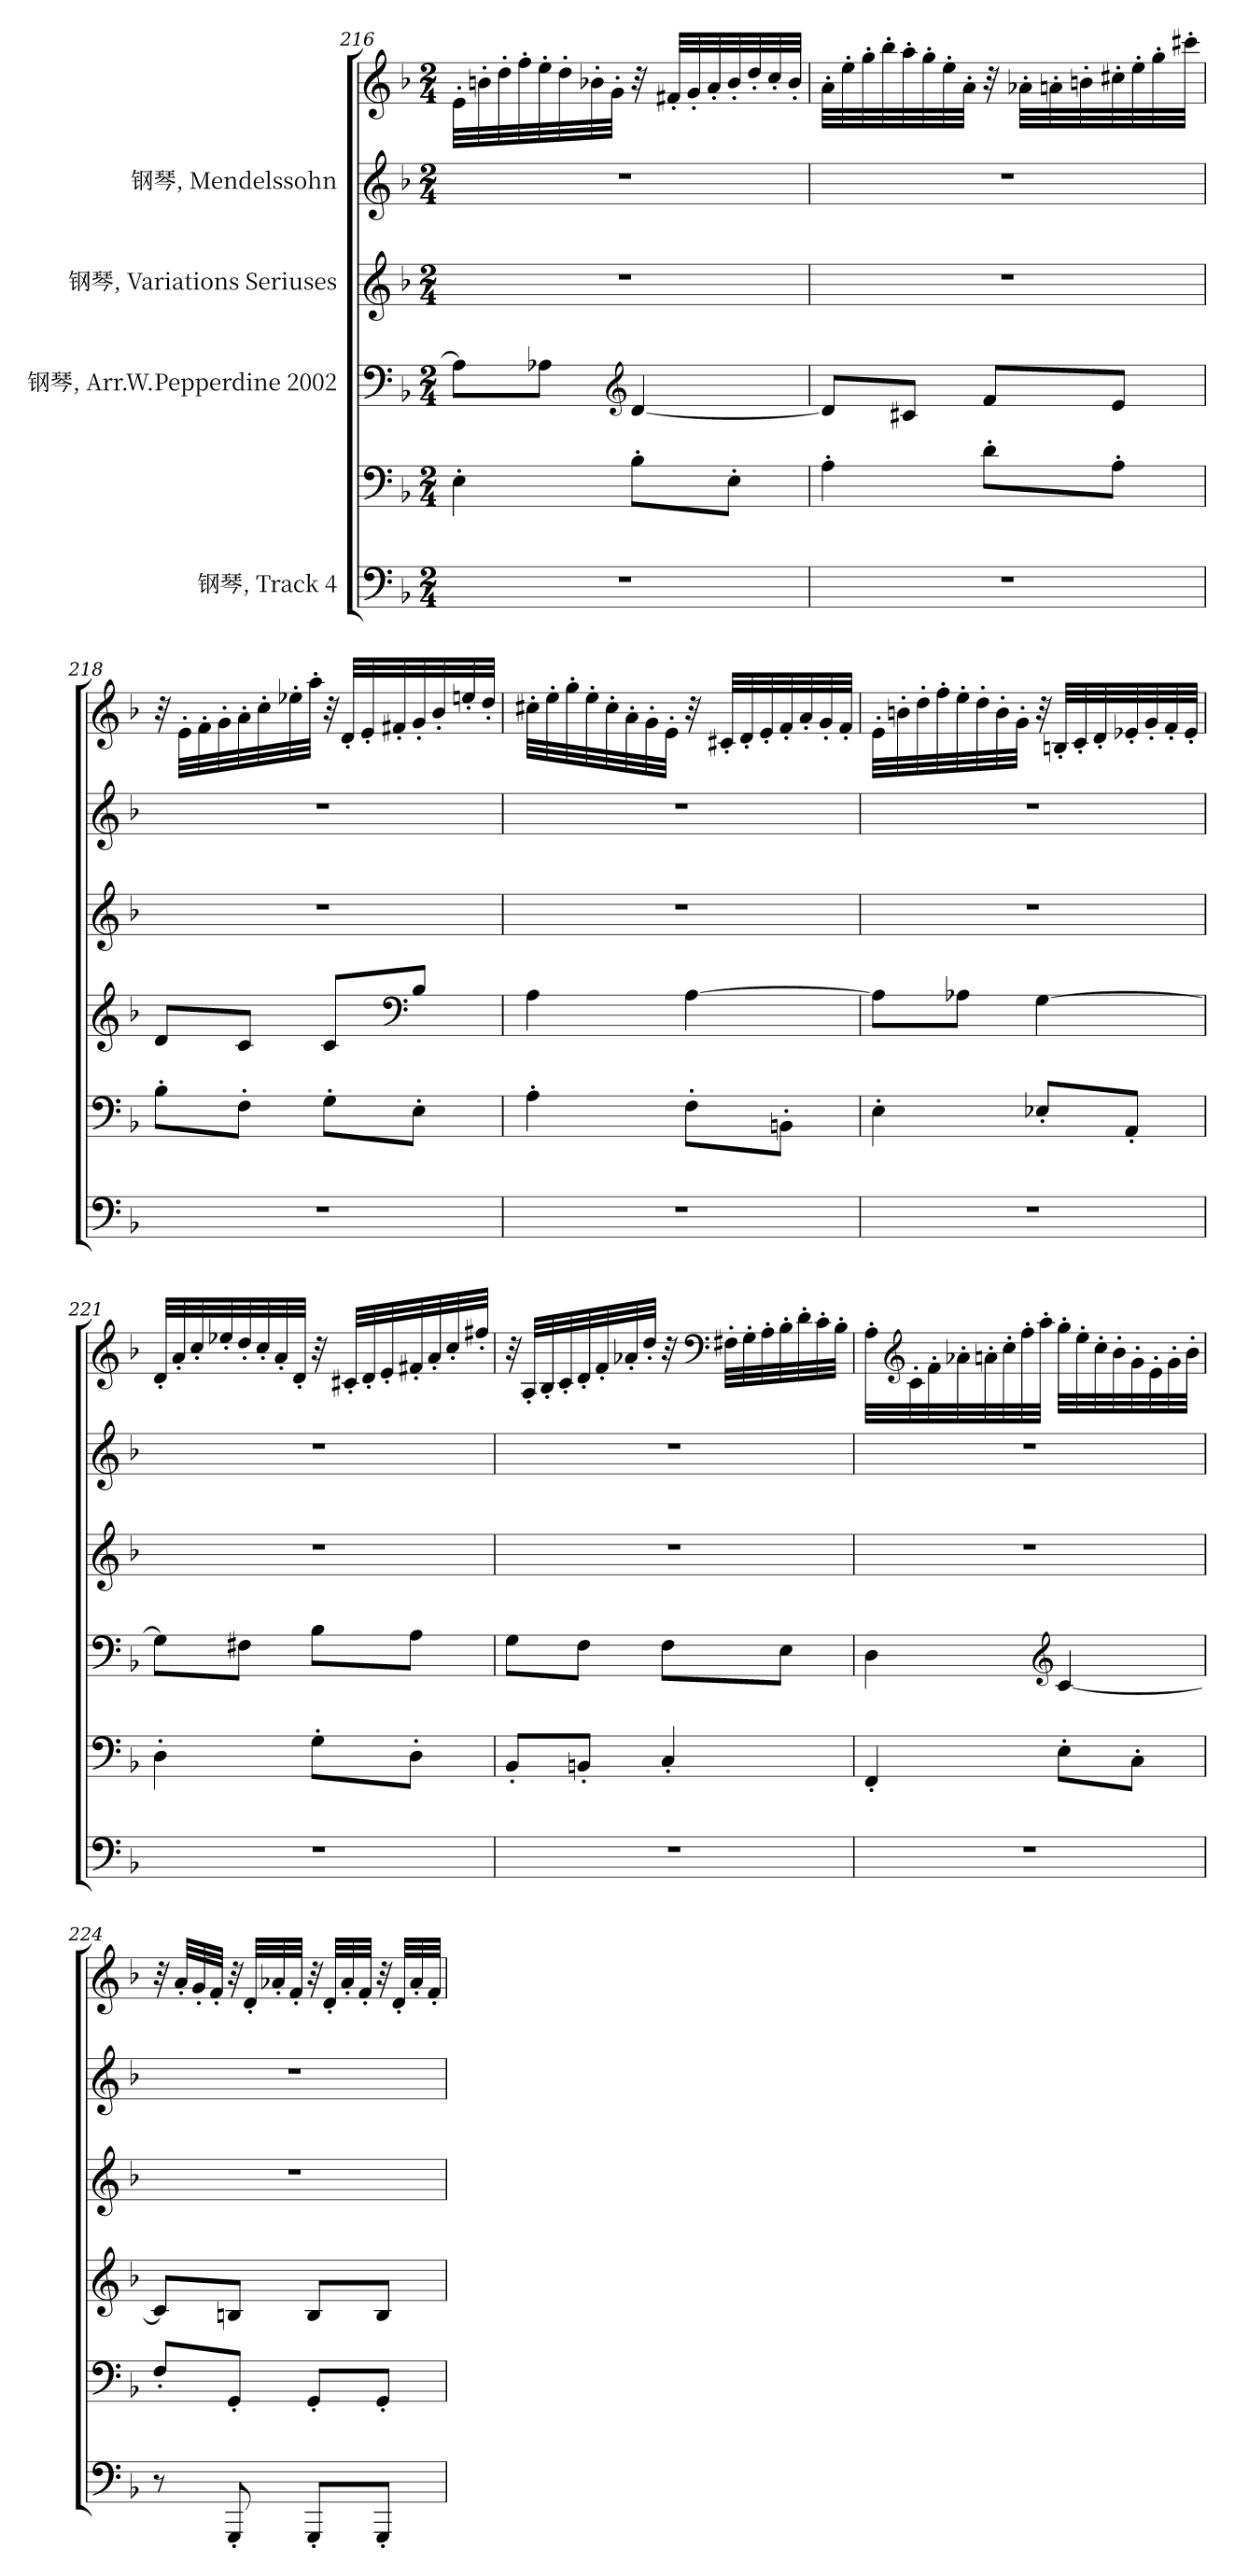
**kern	**kern	**kern	**kern	**kern	**kern
*part4	*part4	*part3	*part2	*part1	*part1
*staff6	*staff5	*staff4	*staff3	*staff2	*staff1
*I"钢琴, Track 4	*	*I"钢琴, Arr.W.Pepperdine 2002	*I"钢琴, Variations Seriuses	*I"钢琴, Mendelssohn	*
!!LO:LB:g=z
*clefF4	*clefF4	*clefF4	*clefG2	*clefG2	*clefG2
*k[b-]	*k[b-]	*k[b-]	*k[b-]	*k[b-]	*k[b-]
*M2/4	*M2/4	*M2/4	*M2/4	*M2/4	*M2/4
=216	=216	=216	=216	=216	=216
2r	4E'\	8A\L]	2r	2r	32e'\LLL
.	.	.	.	.	32bn'\
.	.	.	.	.	32dd'\
.	.	.	.	.	32ff'\
.	.	8A-X\J	.	.	32ee'\
.	.	.	.	.	32dd'\
.	.	.	.	.	32b-X'\
.	.	.	.	.	32g'\JJJ
*	*	*clefG2	*	*	*
.	8B-'\L	[4d/	.	.	32r
.	.	.	.	.	32f#X'/LLL
.	.	.	.	.	32g'/
.	.	.	.	.	32a'/
.	8E'\J	.	.	.	32b-'/
.	.	.	.	.	32dd'/
.	.	.	.	.	32cc'/
.	.	.	.	.	32b-'/JJJ
=217	=217	=217	=217	=217	=217
2r	4A'\	8d/L]	2r	2r	32a'\LLL
.	.	.	.	.	32ee'\
.	.	.	.	.	32gg'\
.	.	.	.	.	32bb-'\
.	.	8c#X/J	.	.	32aa'\
.	.	.	.	.	32gg'\
.	.	.	.	.	32ee'\
.	.	.	.	.	32a'\JJJ
.	8d'\L	8f/L	.	.	32r
.	.	.	.	.	32a-X'\LLL
.	.	.	.	.	32an'\
.	.	.	.	.	32bn'\
.	8A'\J	8e/J	.	.	32cc#X'\
.	.	.	.	.	32ee'\
.	.	.	.	.	32gg'\
.	.	.	.	.	32ccc#X'\JJJ
!!LO:PB:g=z
=218	=218	=218	=218	=218	=218
2r	8B-'\L	8d/L	2r	2r	32r
.	.	.	.	.	32e'\LLL
.	.	.	.	.	32f'\
.	.	.	.	.	32g'\
.	8F'\J	8c/J	.	.	32a'\
.	.	.	.	.	32cc'\
.	.	.	.	.	32ee-X'\
.	.	.	.	.	32aa'\JJJ
.	8G'\L	8c/L	.	.	32r
.	.	.	.	.	32d'/LLL
.	.	.	.	.	32e'/
.	.	.	.	.	32f#X'/
*	*	*clefF4	*	*	*
.	8E'\J	8B-/J	.	.	32g'/
.	.	.	.	.	32b-'/
.	.	.	.	.	32een'/
.	.	.	.	.	32dd'/JJJ
=219	=219	=219	=219	=219	=219
2r	4A'\	4A\	2r	2r	32cc#X'\LLL
.	.	.	.	.	32ee'\
.	.	.	.	.	32gg'\
.	.	.	.	.	32ee'\
.	.	.	.	.	32cc#'\
.	.	.	.	.	32a'\
.	.	.	.	.	32g'\
.	.	.	.	.	32e'\JJJ
.	8F'\L	[4A\	.	.	32r
.	.	.	.	.	32c#X'/LLL
.	.	.	.	.	32d'/
.	.	.	.	.	32e'/
.	8BBn'\J	.	.	.	32f'/
.	.	.	.	.	32a'/
.	.	.	.	.	32g'/
.	.	.	.	.	32f'/JJJ
!!LO:LB:g=z
=220	=220	=220	=220	=220	=220
2r	4E'\	8A\L]	2r	2r	32e'\LLL
.	.	.	.	.	32bn'\
.	.	.	.	.	32dd'\
.	.	.	.	.	32ff'\
.	.	8A-X\J	.	.	32ee'\
.	.	.	.	.	32dd'\
.	.	.	.	.	32b'\
.	.	.	.	.	32g'\JJJ
.	8E-X'/L	[4G\	.	.	32r
.	.	.	.	.	32Bn'/LLL
.	.	.	.	.	32c'/
.	.	.	.	.	32d'/
.	8AA'/J	.	.	.	32e-X'/
.	.	.	.	.	32g'/
.	.	.	.	.	32f'/
.	.	.	.	.	32e-'/JJJ
=221	=221	=221	=221	=221	=221
2r	4D'\	8G\L]	2r	2r	32d'/LLL
.	.	.	.	.	32a'/
.	.	.	.	.	32cc'/
.	.	.	.	.	32ee-X'/
.	.	8F#X\J	.	.	32dd'/
.	.	.	.	.	32cc'/
.	.	.	.	.	32a'/
.	.	.	.	.	32d'/JJJ
.	8G'\L	8B-\L	.	.	32r
.	.	.	.	.	32c#X'/LLL
.	.	.	.	.	32d'/
.	.	.	.	.	32e'/
.	8D'\J	8A\J	.	.	32f#X'/
.	.	.	.	.	32a'/
.	.	.	.	.	32cc'/
.	.	.	.	.	32ff#X'/JJJ
!!LO:PB:g=z
=222	=222	=222	=222	=222	=222
2r	8BB-'/L	8G\L	2r	2r	32r
.	.	.	.	.	32A'/LLL
.	.	.	.	.	32B-'/
.	.	.	.	.	32c'/
.	8BBn'/J	8F\J	.	.	32d'/
.	.	.	.	.	32f'/
.	.	.	.	.	32a-X'/
.	.	.	.	.	32dd'/JJJ
.	4C'/	8F\L	.	.	32r
*	*	*	*	*	*clefF4
.	.	.	.	.	32F#X'\LLL
.	.	.	.	.	32G'\
.	.	.	.	.	32A'\
.	.	8E\J	.	.	32B-'\
.	.	.	.	.	32d'\
.	.	.	.	.	32c'\
.	.	.	.	.	32B-'\JJJ
=223	=223	=223	=223	=223	=223
2r	4FF'/	4D\	2r	2r	32A'\LLL
*	*	*	*	*	*clefG2
.	.	.	.	.	32c'\
.	.	.	.	.	32f'\
.	.	.	.	.	32a-X'\
.	.	.	.	.	32an'\
.	.	.	.	.	32cc'\
.	.	.	.	.	32ff'\
.	.	.	.	.	32aa'\JJJ
*	*	*clefG2	*	*	*
.	8E'\L	[4c/	.	.	32gg'\LLL
.	.	.	.	.	32ee'\
.	.	.	.	.	32cc'\
.	.	.	.	.	32b-'\
.	8C'\J	.	.	.	32g'\
.	.	.	.	.	32e'\
.	.	.	.	.	32g'\
.	.	.	.	.	32b-'\JJJ
!!LO:LB:g=z
=224	=224	=224	=224	=224	=224
8r	8F'/L	8c/L]	2r	2r	32r
.	.	.	.	.	32a'/LLL
.	.	.	.	.	32g'/
.	.	.	.	.	32f'/JJJ
8GGG'/	8GG'/J	8Bn/J	.	.	32r
.	.	.	.	.	32d'/LLL
.	.	.	.	.	32a-X'/
.	.	.	.	.	32f'/JJJ
8GGG'/L	8GG'/L	8B/L	.	.	32r
.	.	.	.	.	32d'/LLL
.	.	.	.	.	32a-'/
.	.	.	.	.	32f'/JJJ
8GGG'/J	8GG'/J	8B/J	.	.	32r
.	.	.	.	.	32d'/LLL
.	.	.	.	.	32a-'/
.	.	.	.	.	32f'/JJJ
=	=	=	=	=	=
*-	*-	*-	*-	*-	*-
